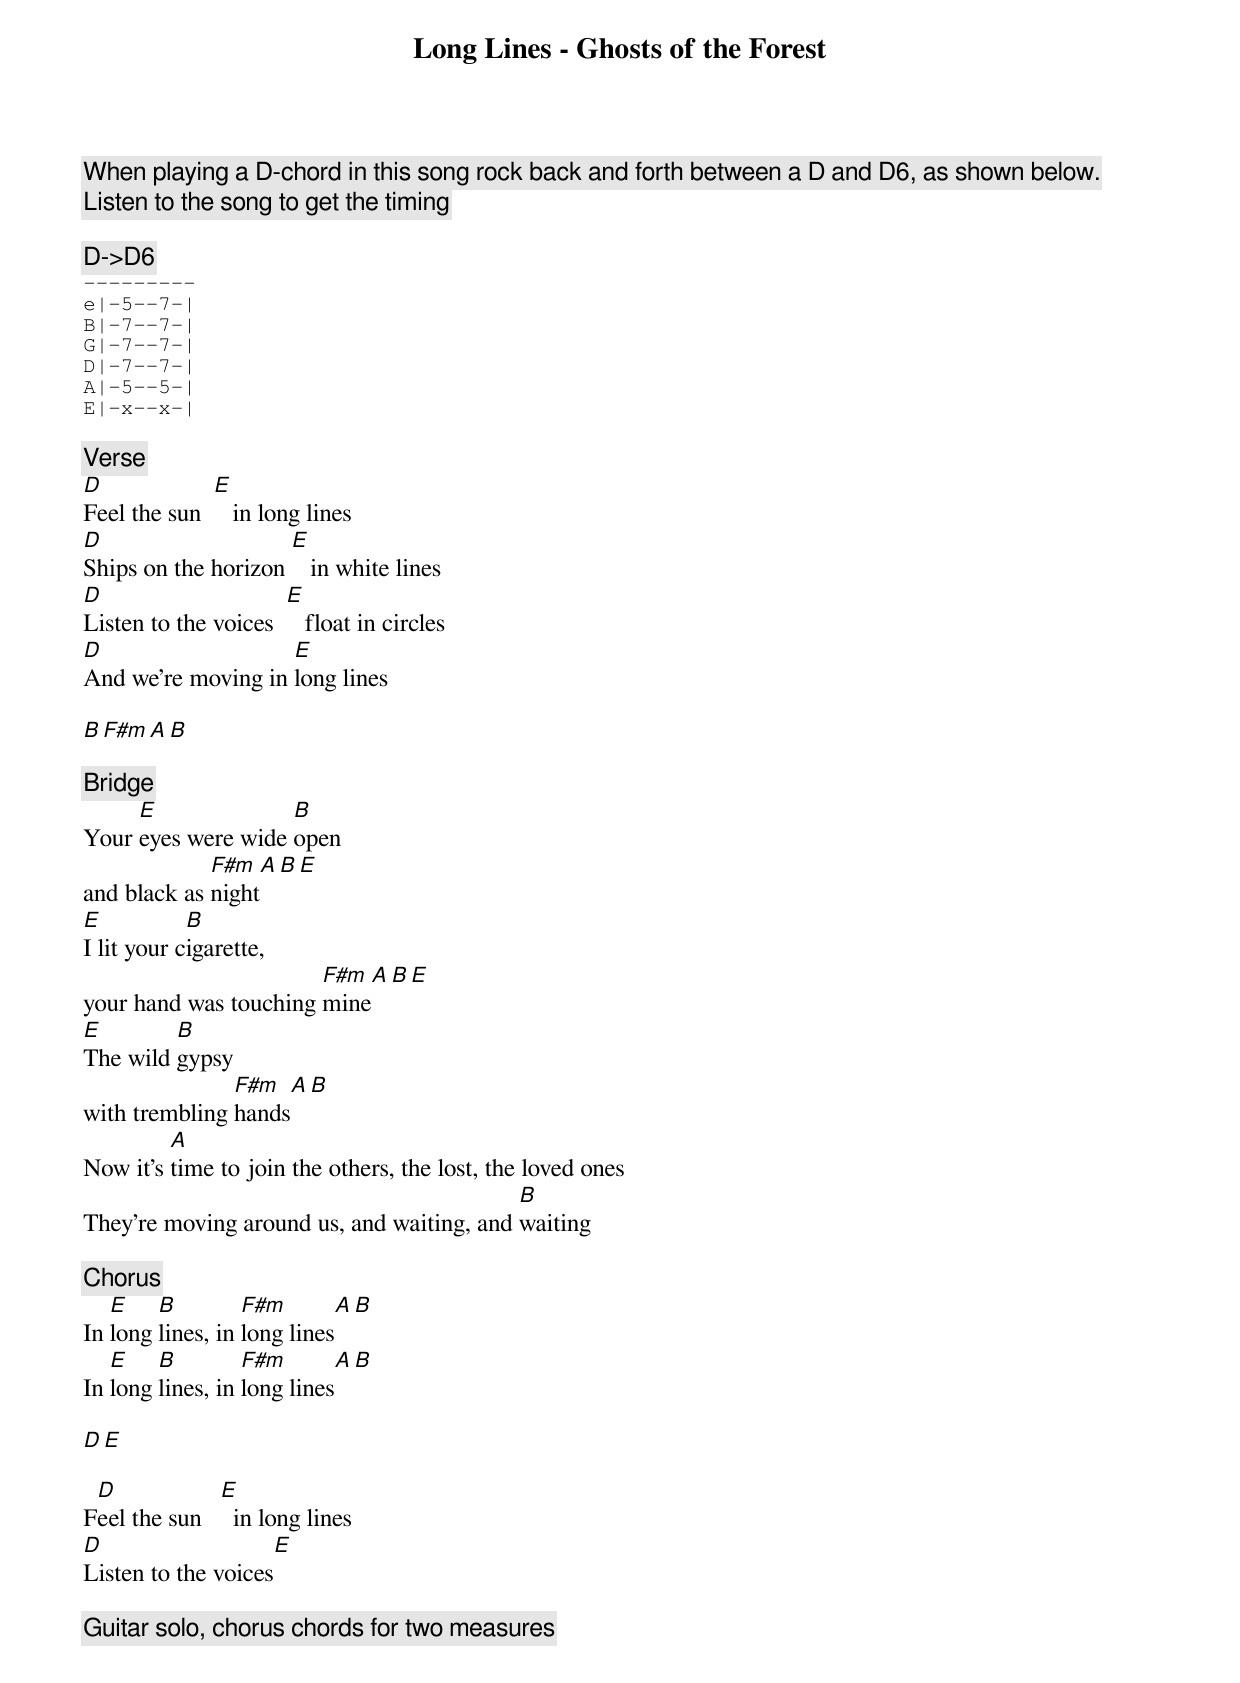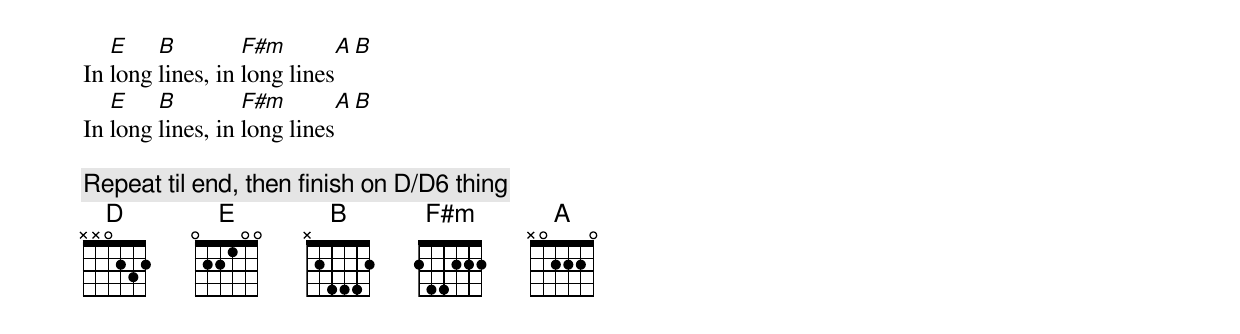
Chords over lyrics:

Long Lines - Ghosts of the Forest

When playing a D-chord in this song rock back and forth between a D and D6, as shown below.
Listen to the song to get the timing

 D->D6
---------
e|-5--7-|
B|-7--7-|
G|-7--7-|
D|-7--7-|
A|-5--5-|
E|-x--x-|

[Verse]
D             E
Feel the sun     in long lines
D                    E
Ships on the horizon    in white lines
D                     E
Listen to the voices     float in circles
D                   E
And we're moving in long lines

B   F#m   A   B

[Bridge]
     E              B
Your eyes were wide open
             F#m     A    B    E
and black as night
E           B
I lit your cigarette,
                       F#m     A    B   E
your hand was touching mine
E        B
The wild gypsy
               F#m    A    B
with trembling hands
         A
Now it's time to join the others, the lost, the loved ones
                                           B
They're moving around us, and waiting, and waiting

[Chorus]
   E    B         F#m         A    B
In long lines, in long lines
   E    B         F#m         A    B
In long lines, in long lines

 D             E

 D             E
Feel the sun     in long lines
D                     E
Listen to the voices

[Guitar solo, chorus chords for two measures]

   E    B         F#m         A    B
In long lines, in long lines
   E    B         F#m         A    B
In long lines, in long lines

[Repeat til end, then finish on D/D6 thing]
